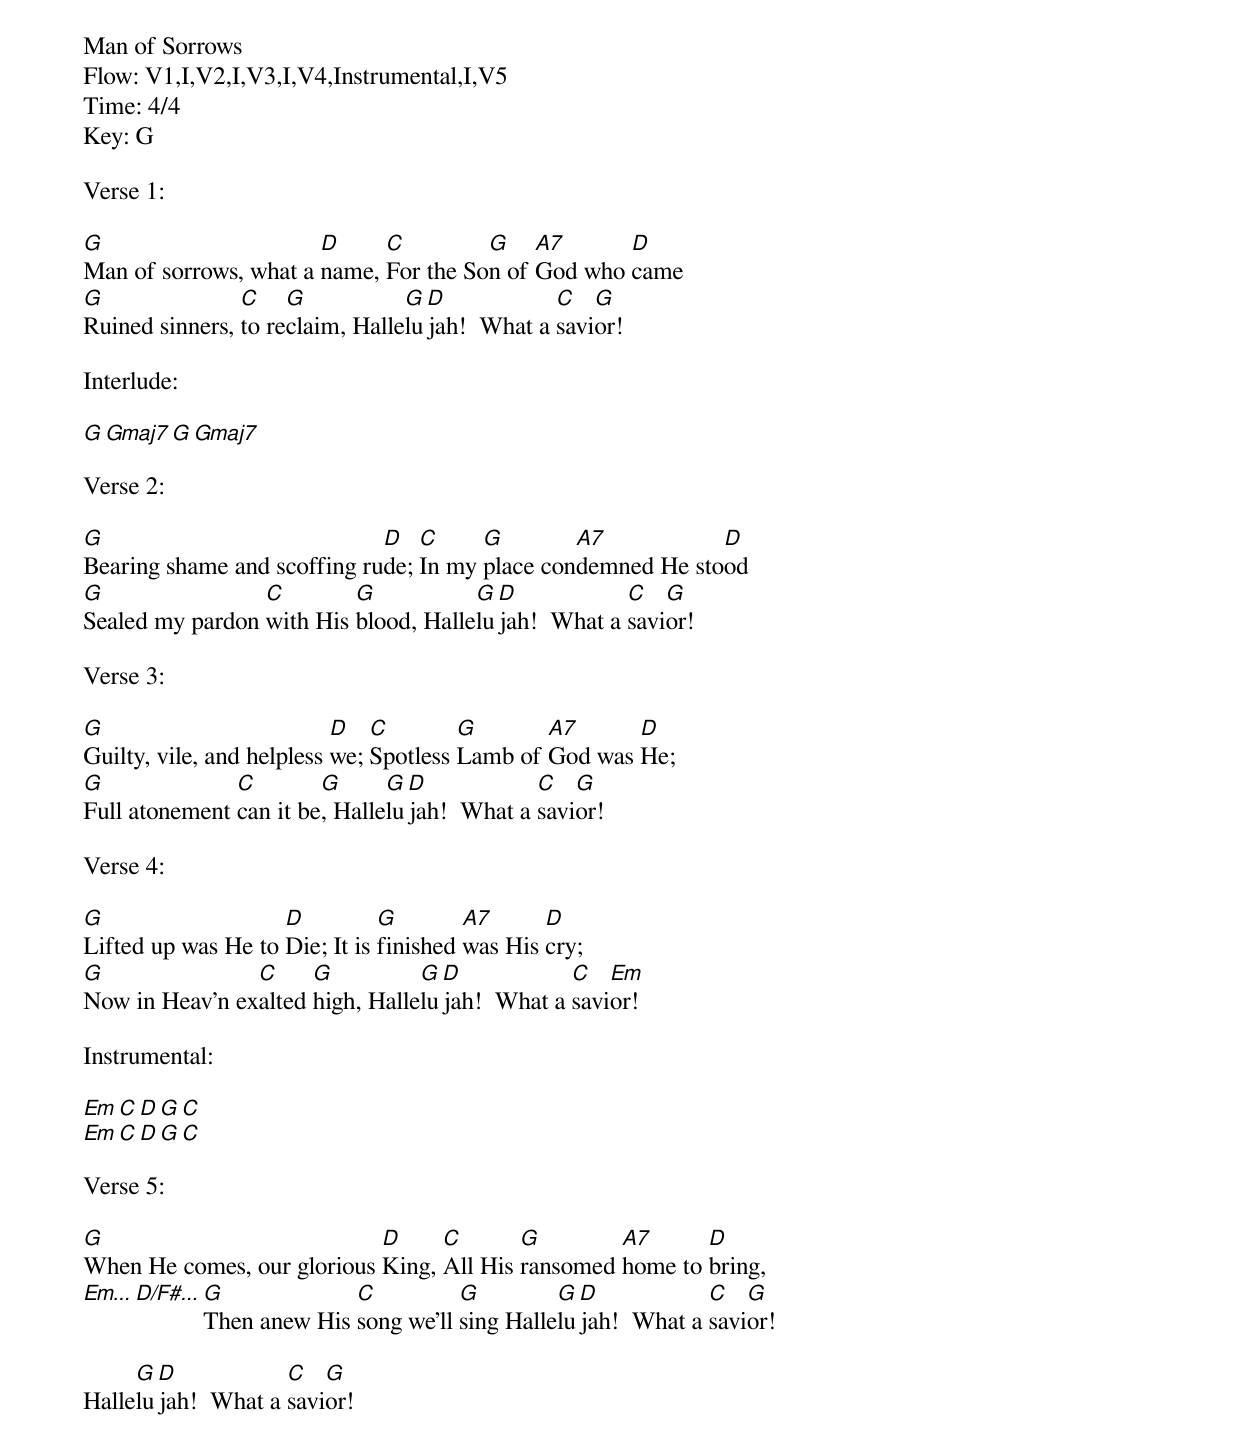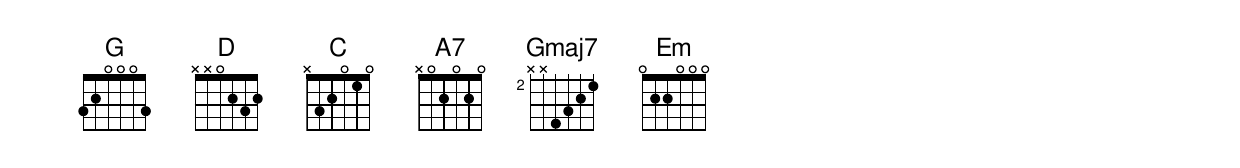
Man of Sorrows
Flow: V1,I,V2,I,V3,I,V4,Instrumental,I,V5
Time: 4/4
Key: G

Verse 1:

[G]Man of sorrows, what a [D]name, [C]For the So[G]n of [A7]God who [D]came
[G]Ruined sinners, [C]to re[G]claim, Halle[G]lu[D]jah!  What a [C]savi[G]or!

Interlude:

[G][Gmaj7][G][Gmaj7]

Verse 2:

[G]Bearing shame and scoffing ru[D]de; [C]In my [G]place con[A7]demned He sto[D]od
[G]Sealed my pardon [C]with His [G]blood, Halle[G]lu[D]jah!  What a [C]savi[G]or!

Verse 3:

[G]Guilty, vile, and helpless [D]we; [C]Spotless [G]Lamb of [A7]God was [D]He;
[G]Full atonement [C]can it be[G], Halle[G]lu[D]jah!  What a [C]savi[G]or!

Verse 4:

[G]Lifted up was He to [D]Die; It is [G]finished [A7]was His [D]cry;
[G]Now in Heav'n ex[C]alted [G]high, Halle[G]lu[D]jah!  What a [C]savi[Em]or!

Instrumental:

[Em][C][D][G][C]
[Em][C][D][G][C]

Verse 5:

[G]When He comes, our glorious [D]King, [C]All His [G]ransomed [A7]home to [D]bring,
[Em...][D/F#...][G]Then anew His [C]song we'll [G]sing Halle[G]lu[D]jah!  What a [C]savi[G]or!

Halle[G]lu[D]jah!  What a [C]savi[G]or!
